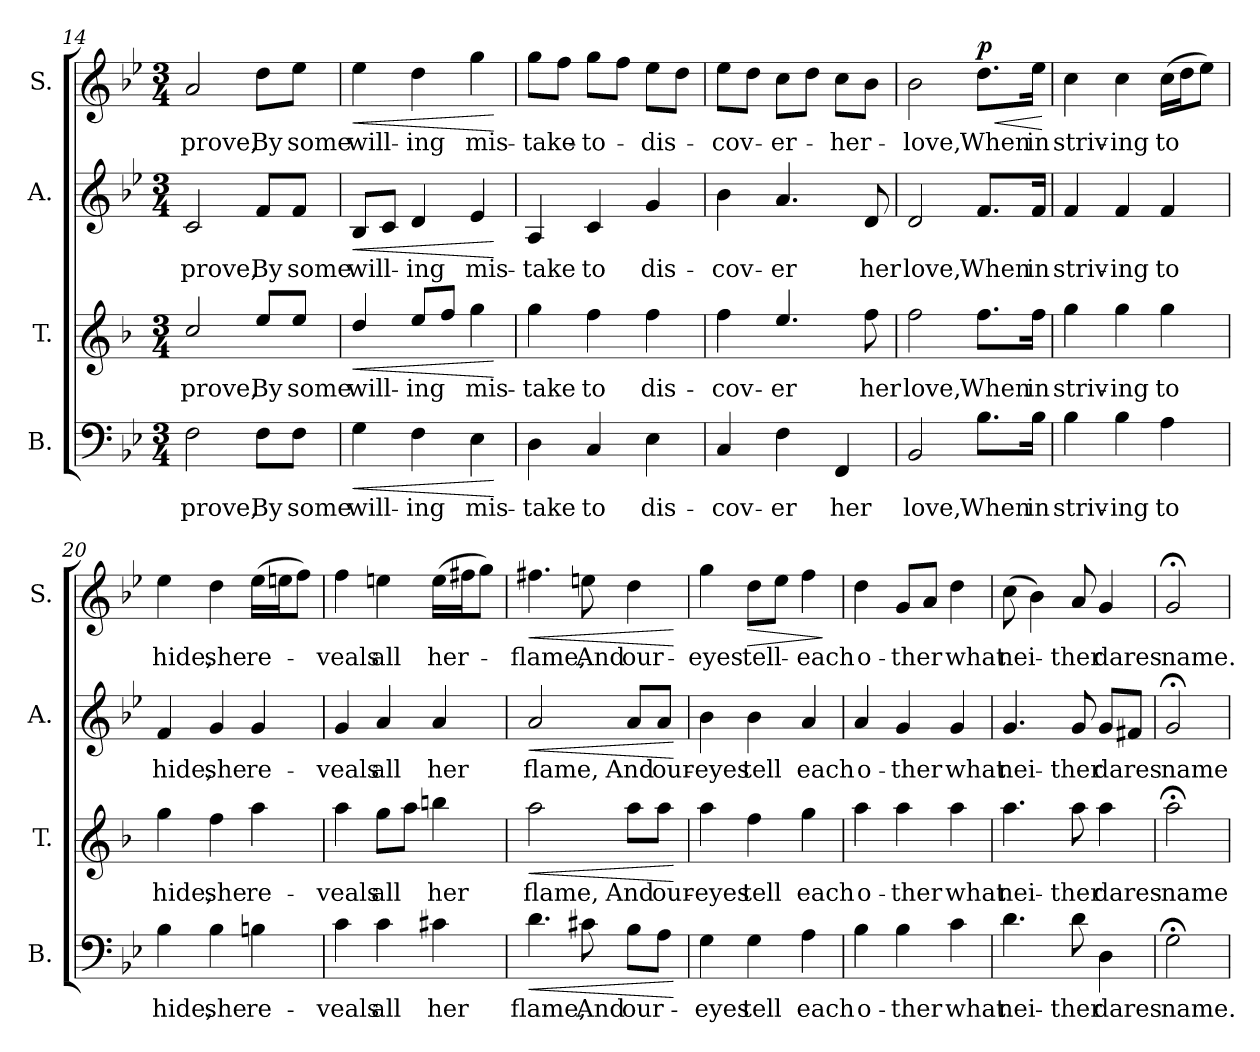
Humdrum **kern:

**kern	**text	**dynam	**kern	**text	**dynam	**kern	**text	**dynam	**kern	**text	**dynam
*part4	*part4	*part4	*part3	*part3	*part3	*part2	*part2	*part2	*part1	*part1	*part1
*staff4	*staff4	*staff4	*staff3	*staff3	*staff3	*staff2	*staff2	*staff2	*staff1	*staff1	*staff1
*I"B.	*	*	*I"T.	*	*	*I"A.	*	*	*I"S.	*	*
*I'B.	*	*	*I'T.	*	*	*I'A.	*	*	*I'S.	*	*
*clefF4	*	*	*clefG2	*	*	*clefG2	*	*	*clefG2	*	*
*	*	*	*ITrd4c7	*	*	*	*	*	*	*	*
*k[b-e-]	*	*	*k[b-e-]	*	*	*k[b-e-]	*	*	*k[b-e-]	*	*
*M3/4	*	*	*M3/4	*	*	*M3/4	*	*	*M3/4	*	*
=14	=14	=14	=14	=14	=14	=14	=14	=14	=14	=14	=14
2F\	prove,	.	2f/	prove,	.	2c/	prove,	.	2a/	prove,	.
8F\L	By	.	8a/L	By	.	8f/L	By	.	8dd\L	By	.
8F\J	some	.	8a/J	some	.	8f/J	some	.	8ee-\J	some	.
=15	=15	=15	=15	=15	=15	=15	=15	=15	=15	=15	=15
!	!	!LO:HP:b	!	!	!LO:HP:b	!	!	!LO:HP:b	!	!	!LO:HP:b
4G\	will-	<	4g/	will-	<	8B-/L	will-	<	4ee-\	will-	<
.	.	.	.	.	.	8c/J	.	.	.	.	.
4F\	-ing	.	8a/L	-ing	.	4d/	-ing	.	4dd\	-ing	.
.	.	.	8b-/J	.	.	.	.	.	.	.	.
4E-\	mis-	.	4cc\	-mis-	.	4e-/	mis-	.	4gg\	mis-	.
.	.	[	.	.	[	.	.	[	.	.	[
=16	=16	=16	=16	=16	=16	=16	=16	=16	=16	=16	=16
4D\	-take	.	4cc\	-take	.	4A/	-take	.	8gg\L	-take-	.
.	.	.	.	.	.	.	.	.	8ff\J	.	.
4C/	to	.	4b-\	to	.	4c/	to	.	8gg\L	to-	.
.	.	.	.	.	.	.	.	.	8ff\J	.	.
4E-\	dis-	.	4b-\	dis-	.	4g/	dis-	.	8ee-\L	dis-	.
.	.	.	.	.	.	.	.	.	8dd\J	.	.
!!LO:LB:g=z
=17	=17	=17	=17	=17	=17	=17	=17	=17	=17	=17	=17
4C/	-cov-	.	4b-\	-cov-	.	4b-\	-cov-	.	8ee-\L	cov-	.
.	.	.	.	.	.	.	.	.	8dd\J	.	.
4F\	-er	.	4.a/	-er	.	4.a/	-er	.	8cc\L	er-	.
.	.	.	.	.	.	.	.	.	8dd\J	.	.
4FF/	her	.	.	.	.	.	.	.	8cc\L	her-	.
.	.	.	8b-\	her	.	8d/	her	.	8b-\J	.	.
=18	=18	=18	=18	=18	=18	=18	=18	=18	=18	=18	=18
2BB-/	love,	.	2b-\	love,	.	2d/	love,	.	2b-\	love,	.
!	!	!	!	!	!	!	!	!	!	!	!LO:HP:b
!	!	!	!	!	!	!	!	!	!	!	!LO:DY:n=1:a
8.B-\L	When	.	8.b-\L	When	.	8.f/L	When	.	8.dd\L	When	< p
16B-\Jk	in	.	16b-\Jk	in	.	16f/Jk	in	.	16ee-\Jk	in	.
.	.	.	.	.	.	.	.	.	.	.	[
=19	=19	=19	=19	=19	=19	=19	=19	=19	=19	=19	=19
4B-\	striv-	.	4cc\	striv-	.	4f/	striv-	.	4cc\	striv-	.
4B-\	-ing	.	4cc\	-ing	.	4f/	-ing	.	4cc\	-ing	.
4A\	to	.	4cc\	to	.	4f/	to	.	(16cc\LL	-to	.
.	.	.	.	.	.	.	.	.	16dd\J	.	.
.	.	.	.	.	.	.	.	.	8ee-\J)	.	.
=20	=20	=20	=20	=20	=20	=20	=20	=20	=20	=20	=20
4B-\	hide,	.	4cc\	hide,	.	4f/	hide,	.	4ee-\	hide,	.
4B-\	she	.	4b-\	she	.	4g/	she	.	4dd\	she	.
4Bn\	re-	.	4dd\	re-	.	4g/	re-	.	(16ee-\LL	re-	.
.	.	.	.	.	.	.	.	.	16een\J	.	.
.	.	.	.	.	.	.	.	.	8ff\J)	.	.
=21	=21	=21	=21	=21	=21	=21	=21	=21	=21	=21	=21
4c\	-veals	.	4dd\	-veals	.	4g/	-veals	.	4ff\	-veals	.
4c\	all	.	8cc\L	all	.	4a/	all	.	4een\	all	.
.	.	.	8dd\J	.	.	.	.	.	.	.	.
4c#X\	her	.	4een\	her	.	4a/	her	.	(16ee\LL	her-	.
.	.	.	.	.	.	.	.	.	16ff#X\J	.	.
.	.	.	.	.	.	.	.	.	8gg\J)	.	.
!!LO:LB:g=z
=22	=22	=22	=22	=22	=22	=22	=22	=22	=22	=22	=22
!	!	!LO:HP:b	!	!	!LO:HP:b	!	!	!LO:HP:b	!	!	!LO:HP:b
4.d\	flame,	<	2dd\	flame,	<	2a/	flame,	<	4.ff#X\	flame,	<
8c#X\	And	.	.	.	.	.	.	.	8een\	And	.
8B-\L	our-	.	8dd\L	And	.	8a/L	And	.	4dd\	our-	.
8A\J	.	.	8dd\J	our-	.	8a/J	our-	.	.	.	.
.	.	[	.	.	[	.	.	[	.	.	[
=23	=23	=23	=23	=23	=23	=23	=23	=23	=23	=23	=23
4G\	-eyes	.	4dd\	-eyes	.	4b-\	-eyes	.	4gg\	-eyes	.
!	!	!	!	!	!	!	!	!	!	!	!LO:HP:b
4G\	tell	.	4b-\	tell	.	4b-\	tell	.	8dd\L	tell-	>
.	.	.	.	.	.	.	.	.	8ee-\J	.	.
4A\	each	.	4cc\	each	.	4a/	each	.	4ff\	each	.
.	.	.	.	.	.	.	.	.	.	.	]
=24	=24	=24	=24	=24	=24	=24	=24	=24	=24	=24	=24
4B-\	o-	.	4dd\	o-	.	4a/	o-	.	4dd\	o-	.
4B-\	-ther	.	4dd\	-ther	.	4g/	-ther	.	8g/L	ther	.
.	.	.	.	.	.	.	.	.	8a/J	.	.
4c\	what	.	4dd\	what	.	4g/	what	.	4dd\	what	.
=25	=25	=25	=25	=25	=25	=25	=25	=25	=25	=25	=25
4.d\	nei-	.	4.dd\	nei-	.	4.g/	nei-	.	(8cc\	nei-	.
.	.	.	.	.	.	.	.	.	4b-\)	.	.
8d\	-ther	.	8dd\	-ther	.	8g/	-ther	.	8a/	-ther	.
4D\	dares	.	4dd\	dares	.	8g/L	dares	.	4g/	dares	.
.	.	.	.	.	.	8f#X/J	.	.	.	.	.
=26	=26	=26	=26	=26	=26	=26	=26	=26	=26	=26	=26
2G;<\	name.	.	2dd;<\	name	.	2g;</	name	.	2g;</	name.	.
=	=	=	=	=	=	=	=	=	=	=	=
*-	*-	*-	*-	*-	*-	*-	*-	*-	*-	*-	*-
